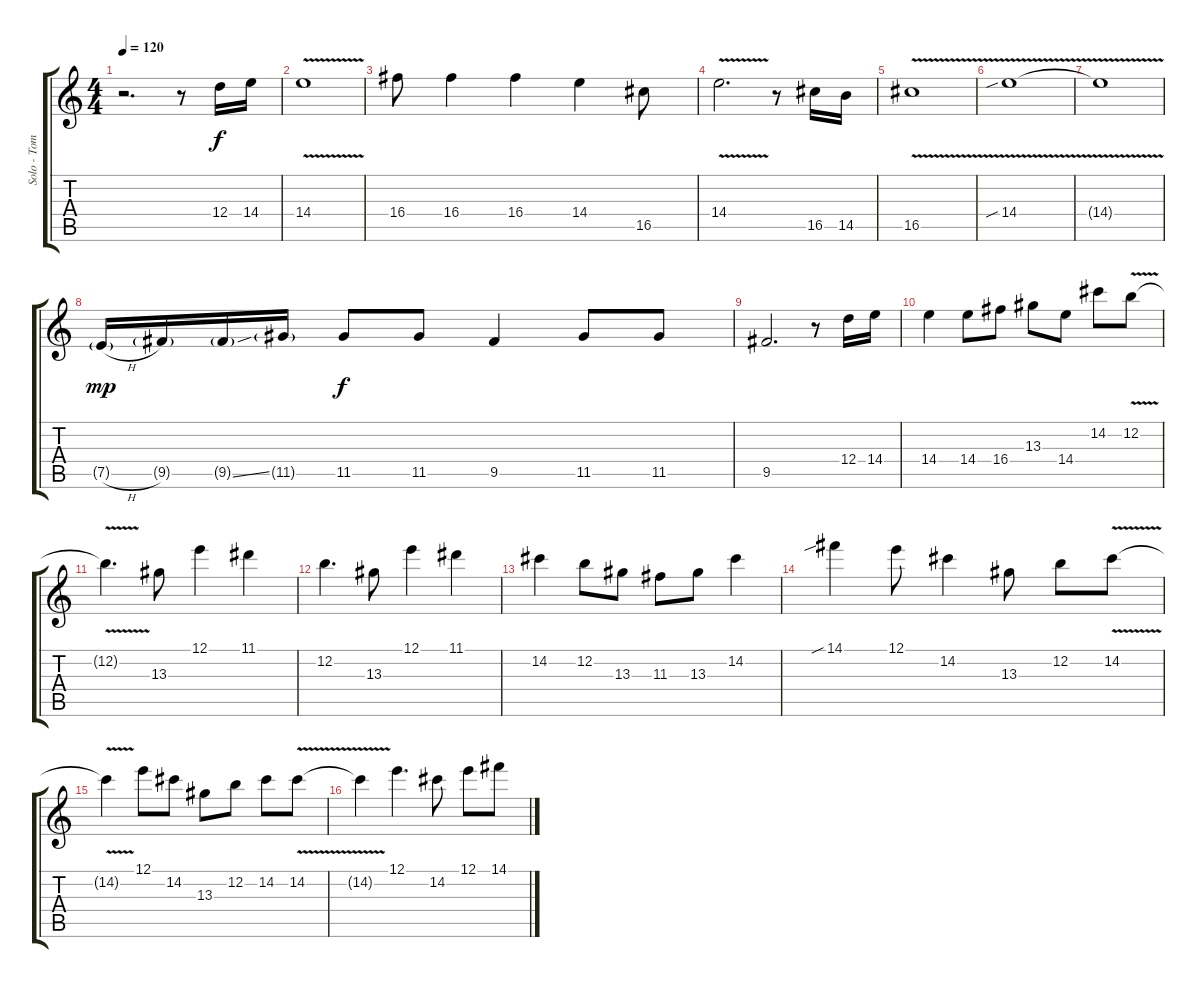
\track ("Solo - Tom Gilcher" "Solo - Tom") {instrument electricguitarclean}
\staff {score tabs}
\tuning (E4 B3 G3 D3 A2 E2) {hide}
\ts (4 4)
\tempo 120
\clef g2
\ks c
r.2{d dy f} r.8 12.4.16 14.4.16 |
14.4{v}.1 |
16.4.8 16.4.4 16.4.4 14.4.4 16.5.8 |
14.4{v}.2{d} r.8 16.5.16 14.5.16 |
16.5{v}.1 |
14.4{v sib}.1 |
14.4{t}.1 |
7.5{h g}.16{dy mp} 9.5{g}.16 9.5{ss g}.16 11.5{g}.16 11.5.8{dy f} 11.5.8 9.5.4 11.5.8 11.5.8 |
9.5.2{d} r.8 12.4.16 14.4.16 |
14.4.4 14.4.8 16.4.8 13.3.8 14.4.8 14.2.8 12.2{v}.8 |
12.2{t}.4{d} 13.3.8 12.1.4 11.1.4 |
12.2.4{d} 13.3.8 12.1.4 11.1.4 |
14.2.4 12.2.8 13.3.8 11.3.8 13.3.8 14.2.4 |
14.1{sib}.4 12.1.8 14.2.4 13.3.8 12.2.8 14.2{v}.8 |
14.2{t}.4 12.1.8 14.2.8 13.3.8 12.2.8 14.2.8 14.2{v}.8 |
14.2{t}.4 12.1.4{d} 14.2.8 12.1.8 14.1{ss}.8
